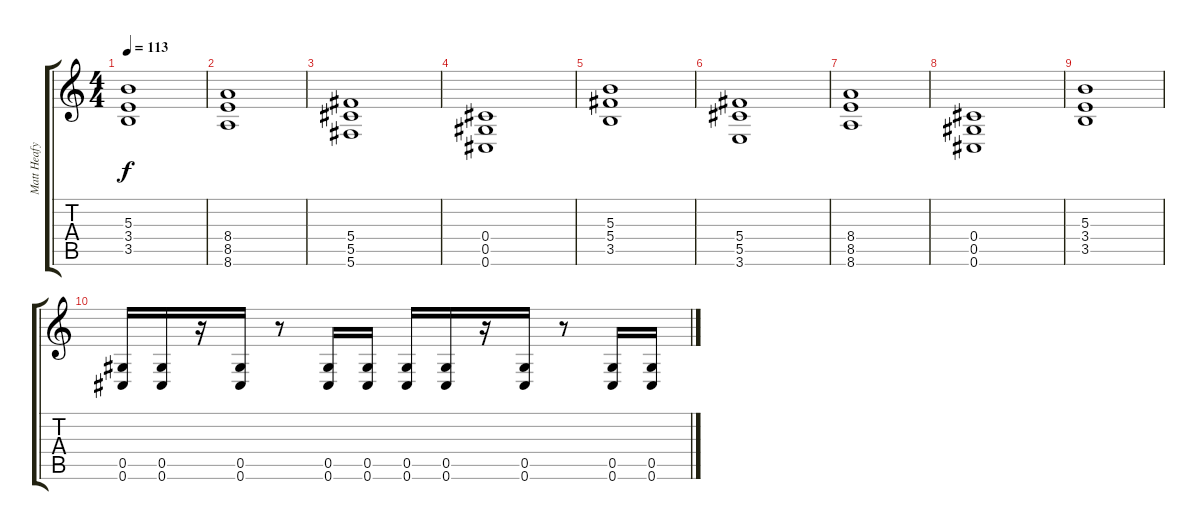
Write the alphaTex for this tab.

\track ("Matt Heafy" "Matt Heafy") {instrument distortionguitar}
\staff {score tabs}
\tuning (Eb4 Bb3 Gb3 Db3 Ab2 Db2) {hide}
\ts (4 4)
\tempo 113
\clef g2
\ks c
(5.3 3.4 3.5).1{dy f} |
(8.4 8.5 8.6).1 |
(5.4 5.5 5.6).1 |
(0.4 0.5 0.6).1 |
(5.3 5.4 3.5).1 |
(5.4 5.5 3.6).1 |
(8.4 8.5 8.6).1 |
(0.4 0.5 0.6).1 |
(5.3 3.4 3.5).1 |
(0.5 0.6).16 (0.5 0.6).16 r.16 (0.5 0.6).16 r.8 (0.5 0.6).16 (0.5 0.6).16 (0.5 0.6).16 (0.5 0.6).16 r.16 (0.5 0.6).16 r.8 (0.5 0.6).16 (0.5 0.6).16
